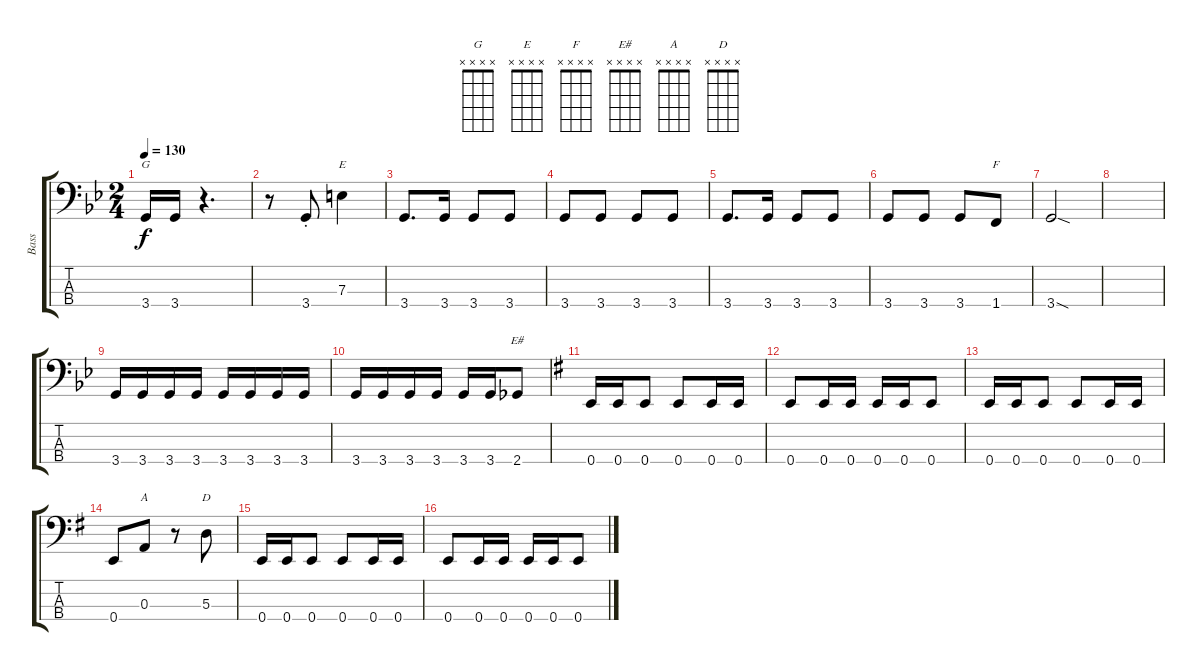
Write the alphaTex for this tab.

\track ("Bass" "Bass") {instrument electricbassfinger}
\staff {score tabs}
\tuning (G2 D2 A1 E1) {hide}
\chord ("G" x x x x)
\chord ("E" x x x x)
\chord ("F" x x x x)
\chord ("E#" x x x x)
\chord ("A" x x x x)
\chord ("D" x x x x)
\ts (2 4)
\tempo 130
\clef f4
\ks gminor
3.4.16{ch "G" dy f} 3.4.16 r.4{d} |
r.8 3.4{st}.8 7.3.4{ch "E"} |
3.4.8{d} 3.4.16 3.4.8 3.4.8 |
3.4.8 3.4.8 3.4.8 3.4.8 |
3.4.8{d} 3.4.16 3.4.8 3.4.8 |
3.4.8 3.4.8 3.4.8 1.4.8{ch "F"} |
3.4{sod}.2 |
|
3.4.16 3.4.16 3.4.16 3.4.16 3.4.16 3.4.16 3.4.16 3.4.16 |
3.4.16 3.4.16 3.4.16 3.4.16 3.4.16 3.4.16 2.4.8{ch "E#"} |
\ks eminor
0.4.16 0.4.16 0.4.8 0.4.8 0.4.16 0.4.16 |
0.4.8 0.4.16 0.4.16 0.4.16 0.4.16 0.4.8 |
0.4.16 0.4.16 0.4.8 0.4.8 0.4.16 0.4.16 |
0.4.8 0.3.8{ch "A"} r.8 5.3.8{ch "D"} |
0.4.16 0.4.16 0.4.8 0.4.8 0.4.16 0.4.16 |
0.4.8 0.4.16 0.4.16 0.4.16 0.4.16 0.4.8
